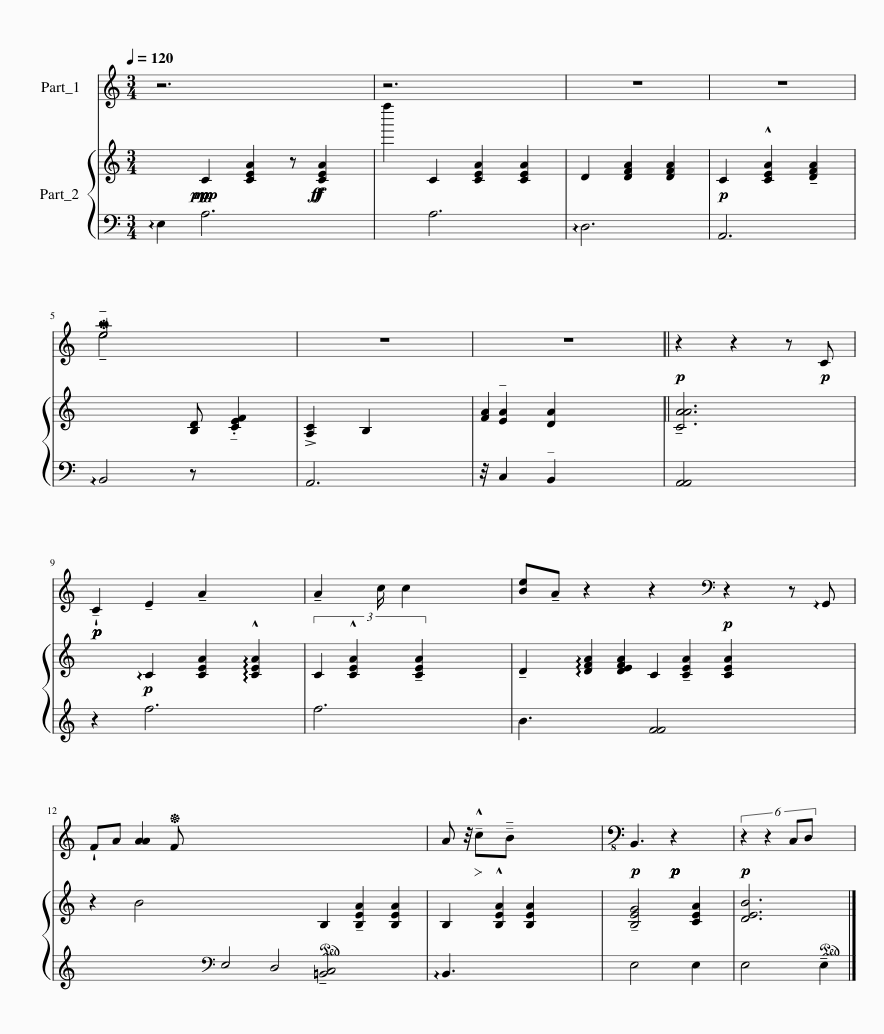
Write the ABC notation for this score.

X:1
%%score ( 1 2 ) { ( 3 4 ) | ( 5 6 ) }
L:1/8
Q:1/4=120
M:3/4
I:linebreak $
K:C
V:1 treble
V:2 treble
V:3 treble
V:4 treble
V:5 bass
V:6 bass
V:1
 z6 x3 | z6 x2 | z6 | z6 |$ !tenuto!e4 x3 | %5
 z6 | z6 |!p! z2 z2 z!p! C |$!p!!p! !wedge!!tenuto!C2 !tenuto!E2 !tenuto!A2 x2 | !tenuto!A2 c/ c2 x3/2 | %10
 [Be]!tenuto!A z2 z2[K:bass]!p! z2 z !arpeggio!G,, |$ !wedge!FA [AA]2 F x15 | A z/4!>)!!>(! !^!!tenuto!c!tenuto!B x11/4 |!p! B,,,3!p!!p! z2 x |!p! (6:4:4z2 z2 C,,D,, x2 | %15
V:2
 x9 | x8 | x6 | x6 |$ !tenuto!e4 x3 | %5
 x6 | x6 | x6 |$ x8 | x6 | %10
 x6[K:bass] x4 |$ x20 | x6 | x6 | x6 | %15
V:3
[I:staff +1] !arpeggio!E,2!ppp!!mp!!p! A,6[I:staff -1] x!f!!ff! | f''2 C2 [CEA]2 [CEA]2 | D2 [DFA]2 [DFA]2 |!p! C2 !^![CEA]2 !tenuto![DFA]2 |$[I:staff +1] !arpeggio!B,,4[I:staff -1] z .!tenuto![CEF]2 | %5
 !>![A,C]2 B,2 x2 | [FA]2 [DA]2 x2 | !tenuto![CAA]6 |$ z2!p![I:staff +1] f6 |[I:staff -1] (3C2 !^![CEA]2 !tenuto![CEA]2 x2 | %10
 !tenuto!D2 !arpeggio![DFA]2 C2 [CEA]2 x2 |$ z2 B4[I:staff +1] E,4 D,4 !tenuto![=B,,C,]4!ped![I:staff -1] [B,EA]2 | B,2 !^![B,EA]2 x2 | !tenuto![B,EG]4 [CEA]2 | [DEB]6!ped! | %15
V:4
[I:staff +1] x2[I:staff -1] C2 [CEA]2[I:staff +1] z[I:staff -1] [CEA]2 |[I:staff +1] x2 A,6 | !arpeggio!D,6 | A,,6 |$ x4[I:staff -1] [B,D][I:staff +1] x2 | %5
 A,,6 | z/4 C,2 x15/4 | [A,,A,,]4 x2 |$ x2[I:staff -1] !arpeggio!C2 [CEA]2 !arpeggio!!^![CEA]2 |[I:staff +1] f6 | %10
 B3[I:staff -1] [DEFA]2 !tenuto![CEA]2[I:staff +1] x3 |$ x14[I:staff -1] B,2 !tenuto![B,EA]2[I:staff +1] x2 | !arpeggio!B,,3[I:staff -1] [B,EA]2[I:staff +1] x | E,4 E,2 | E,4 !tenuto!E,2 | %15
V:5
 x9 | x8 | x6 | x6 |$ x7 | %5
 x6 | x/4[I:staff -1] !tenuto![EA]2 x15/4 | x6 |$ x8 | x6 | %10
 x4[I:staff +1] [FF]4 x2 |$ x6[K:bass] x14 | x6 | x6 | x6 | %15
V:6
 x9 | x8 | x6 | x6 |$ x7 | %5
 x6 | x2 !tenuto!B,,2 x2 | x6 |$ x8 | x6 | %10
 x10 |$ x6[K:bass] x14 | x6 | x6 | x6 | %15
